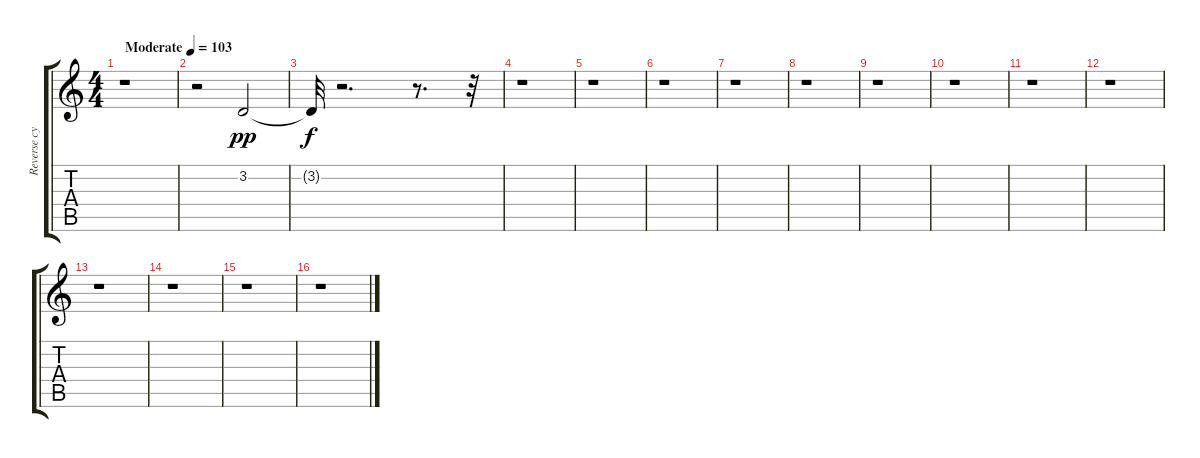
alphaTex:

\track ("Reverse cymbal" "Reverse cy") {instrument reversecymbal}
\staff {score tabs}
\tuning (E4 B3 G3 D3 A2 E2) {hide}
\ts (4 4)
\tempo (103 "Moderate")
\clef g2
\ks c
r.1{dy pp instrument reversecymbal} |
r.2 3.2.2 |
3.2{t}.32{dy f} r.2{d} r.8{d} r.32 |
r.1 |
r.1 |
r.1 |
r.1 |
r.1 |
r.1 |
r.1 |
r.1 |
r.1 |
r.1 |
r.1 |
r.1 |
r.1
